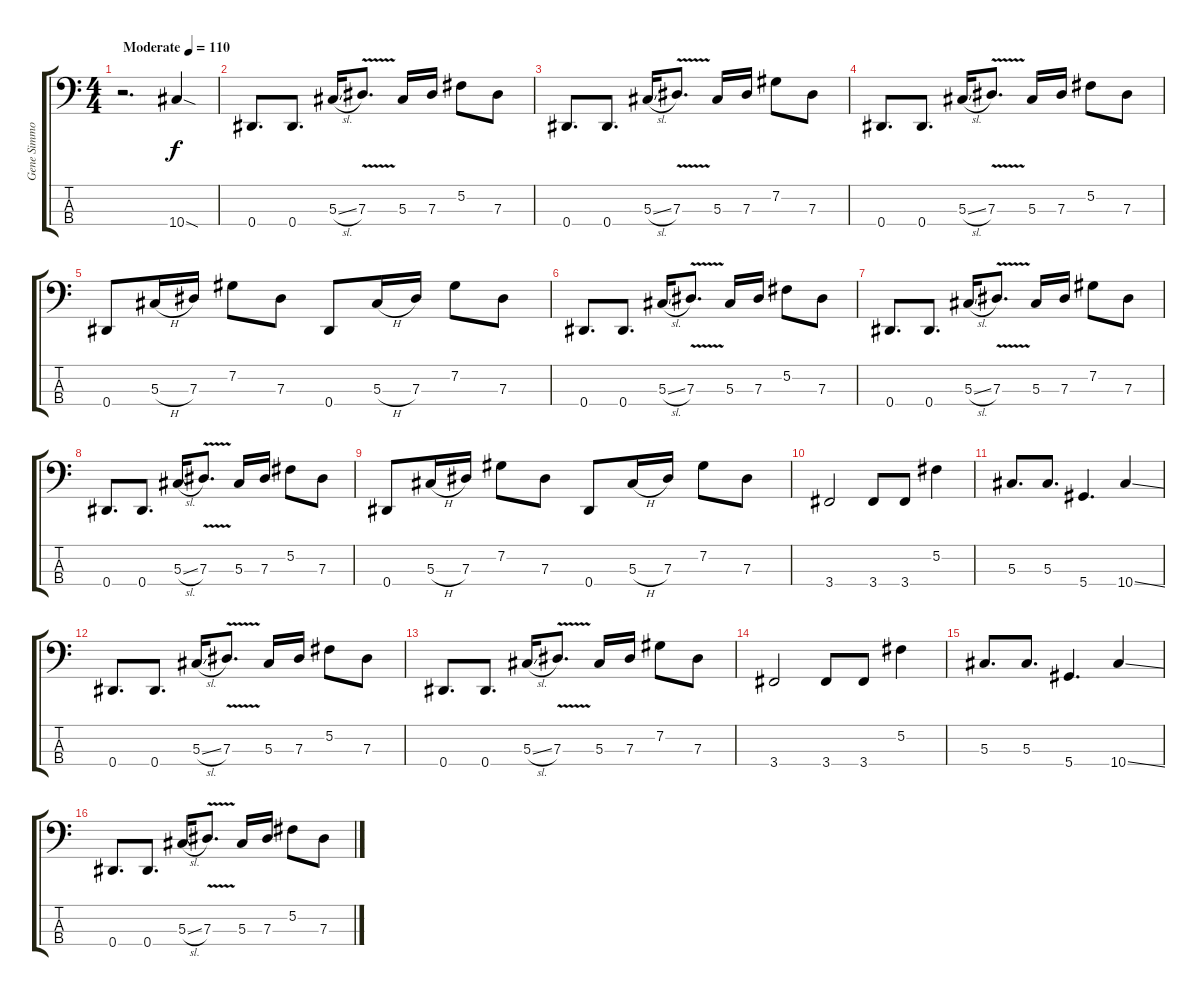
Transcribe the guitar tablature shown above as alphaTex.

\track ("Gene Simmons" "Gene Simmo") {instrument electricbasspick}
\staff {score tabs}
\tuning (Gb2 Db2 Ab1 Eb1) {hide}
\ts (4 4)
\tempo (110 "Moderate")
\clef f4
\ks c
r.2{d dy f instrument electricbasspick} 10.4{sod}.4 |
0.4.8{d} 0.4.8{d} 5.3{sl}.16 7.3{v}.8{d} 5.3.16 7.3.16 5.2.8 7.3.8 |
0.4.8{d} 0.4.8{d} 5.3{sl}.16 7.3{v}.8{d} 5.3.16 7.3.16 7.2.8 7.3.8 |
0.4.8{d} 0.4.8{d} 5.3{sl}.16 7.3{v}.8{d} 5.3.16 7.3.16 5.2.8 7.3.8 |
0.4.8 5.3{h}.16 7.3.16 7.2.8 7.3.8 0.4.8 5.3{h}.16 7.3.16 7.2.8 7.3.8 |
0.4.8{d} 0.4.8{d} 5.3{sl}.16 7.3{v}.8{d} 5.3.16 7.3.16 5.2.8 7.3.8 |
0.4.8{d} 0.4.8{d} 5.3{sl}.16 7.3{v}.8{d} 5.3.16 7.3.16 7.2.8 7.3.8 |
0.4.8{d} 0.4.8{d} 5.3{sl}.16 7.3{v}.8{d} 5.3.16 7.3.16 5.2.8 7.3.8 |
0.4.8 5.3{h}.16 7.3.16 7.2.8 7.3.8 0.4.8 5.3{h}.16 7.3.16 7.2.8 7.3.8 |
3.4.2 3.4.8 3.4.8 5.2.4 |
5.3.8{d} 5.3.8{d} 5.4.4{d} 10.4{ss}.4 |
0.4.8{d} 0.4.8{d} 5.3{sl}.16 7.3{v}.8{d} 5.3.16 7.3.16 5.2.8 7.3.8 |
0.4.8{d} 0.4.8{d} 5.3{sl}.16 7.3{v}.8{d} 5.3.16 7.3.16 7.2.8 7.3.8 |
3.4.2 3.4.8 3.4.8 5.2.4 |
5.3.8{d} 5.3.8{d} 5.4.4{d} 10.4{ss}.4 |
0.4.8{d} 0.4.8{d} 5.3{sl}.16 7.3{v}.8{d} 5.3.16 7.3.16 5.2.8 7.3.8
